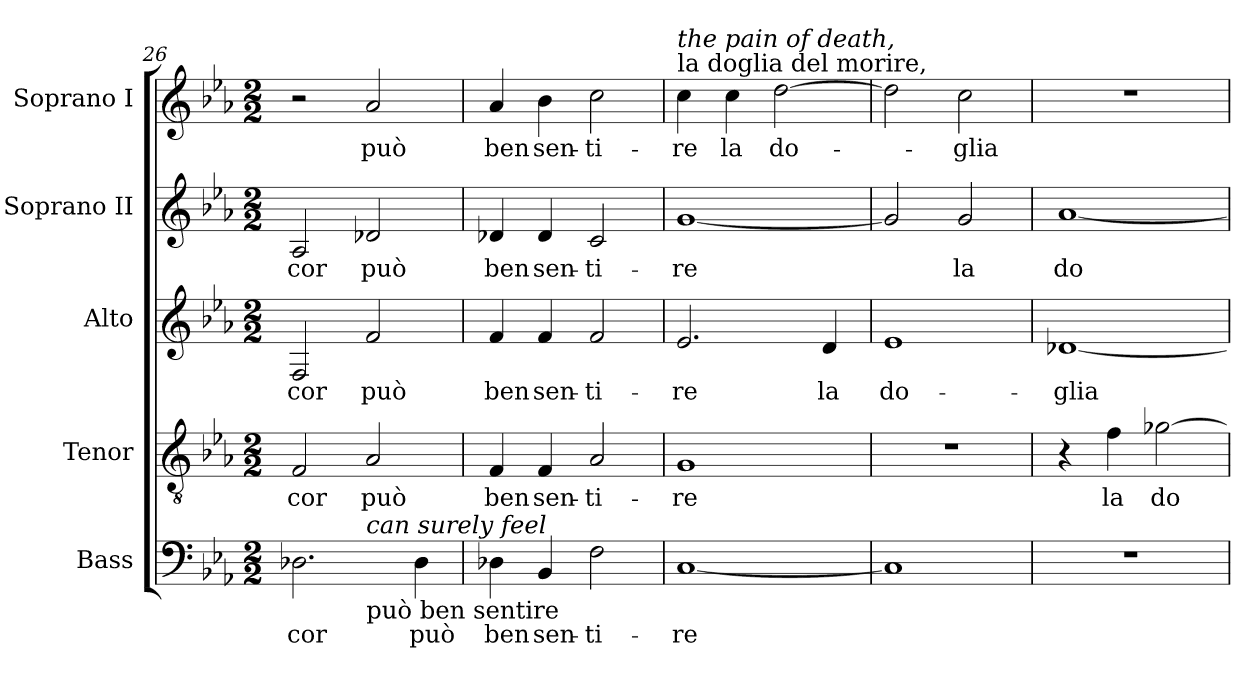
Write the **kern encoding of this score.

**kern	**text	**kern	**text	**kern	**text	**kern	**text	**kern	**text
*part5	*part5	*part4	*part4	*part3	*part3	*part2	*part2	*part1	*part1
*staff5	*staff5	*staff4	*staff4	*staff3	*staff3	*staff2	*staff2	*staff1	*staff1
*I"Bass	*	*I"Tenor	*	*I"Alto	*	*I"Soprano II	*	*I"Soprano I	*
*I'B.	*	*I'T.	*	*I'A.	*	*I'S. II	*	*I'S. I	*
*clefF4	*	*clefGv2	*	*clefG2	*	*clefG2	*	*clefG2	*
*	*	*ITrd7c12	*	*	*	*	*	*	*
*k[b-e-a-]	*	*k[b-e-a-]	*	*k[b-e-a-]	*	*k[b-e-a-]	*	*k[b-e-a-]	*
*E-:	*	*E-:	*	*E-:	*	*E-:	*	*E-:	*
*M2/2	*	*M2/2	*	*M2/2	*	*M2/2	*	*M2/2	*
=26	=26	=26	=26	=26	=26	=26	=26	=26	=26
!	!LO:LY:b:color=#000000	!	!	!	!	!	!	!	!
!	!	!	!LO:LY:b:color=#000000	!	!	!	!	!	!
!	!	!	!	!	!LO:LY:b:color=#000000	!	!	!	!
!	!	!	!	!	!	!	!LO:LY:b:color=#000000	!	!
*^	*	*	*	*	*	*	*	*	*
2.D-Xi\	2ryy	cor	2FFi/	cor	2Fi/	cor	2A-i/	cor	2r	.
!	!	!	!	!LO:LY:b:color=#000000	!	!	!	!	!	!
!	!	!	!	!	!	!LO:LY:b:color=#000000	!	!	!	!
!	!	!	!	!	!	!	!	!LO:LY:b:color=#000000	!	!
!	!LO:TX:b:t=può ben sentire	!	!	!	!	!	!	!	!	!
!	!LO:TX:i:t=can surely feel	!	!	!	!	!	!	!	!	!
!	!	!	!	!	!	!	!	!	!	!LO:LY:b:color=#000000
.	2ryy	.	2AA-i/	può	2fi/	può	2d-Xi/	può	2a-i/	può
!	!	!LO:LY:b:color=#000000	!	!	!	!	!	!	!	!
4D-i\	.	può	.	.	.	.	.	.	.	.
*v	*v	*	*	*	*	*	*	*	*	*
=27	=27	=27	=27	=27	=27	=27	=27	=27	=27
*^	*	*	*	*	*	*	*	*	*
!	!	!LO:LY:b:color=#000000	!	!	!	!	!	!	!	!
*v	*v	*	*	*	*	*	*	*	*	*
*^	*	*	*	*	*	*	*	*	*
!	!	!	!	!LO:LY:b:color=#000000	!	!	!	!	!	!
*v	*v	*	*	*	*	*	*	*	*	*
*^	*	*	*	*	*	*	*	*	*
!	!	!	!	!	!	!LO:LY:b:color=#000000	!	!	!	!
*v	*v	*	*	*	*	*	*	*	*	*
*^	*	*	*	*	*	*	*	*	*
!	!	!	!	!	!	!	!	!LO:LY:b:color=#000000	!	!
*v	*v	*	*	*	*	*	*	*	*	*
*^	*	*	*	*	*	*	*	*	*
!	!	!	!	!	!	!	!	!	!	!LO:LY:b:color=#000000
*v	*v	*	*	*	*	*	*	*	*	*
4D-Xi\	ben	4FFi/	ben	4fi/	ben	4d-Xi/	ben	4a-i/	ben
!	!LO:LY:b:color=#000000	!	!	!	!	!	!	!	!
!	!	!	!LO:LY:b:color=#000000	!	!	!	!	!	!
!	!	!	!	!	!LO:LY:b:color=#000000	!	!	!	!
!	!	!	!	!	!	!	!LO:LY:b:color=#000000	!	!
!	!	!	!	!	!	!	!	!	!LO:LY:b:color=#000000
4BB-i/	sen-	4FFi/	sen-	4fi/	sen-	4d-i/	sen-	4b-i\	sen-
!	!LO:LY:b:color=#000000	!	!	!	!	!	!	!	!
!	!	!	!LO:LY:b:color=#000000	!	!	!	!	!	!
!	!	!	!	!	!LO:LY:b:color=#000000	!	!	!	!
!	!	!	!	!	!	!	!LO:LY:b:color=#000000	!	!
!	!	!	!	!	!	!	!	!	!LO:LY:b:color=#000000
2Fi\	-ti-	2AA-i/	-ti-	2fi/	-ti-	2ci/	-ti-	2cci\	-ti-
!!LO:LB:g=z
=28	=28	=28	=28	=28	=28	=28	=28	=28	=28
!	!LO:LY:b:color=#000000	!	!	!	!	!	!	!	!
!	!	!	!LO:LY:b:color=#000000	!	!	!	!	!	!
!	!	!	!	!	!LO:LY:b:color=#000000	!	!	!	!
!	!	!	!	!	!	!	!LO:LY:b:color=#000000	!	!
!	!	!	!	!	!	!	!	!LO:TX:a:t=la doglia del morire,	!
!	!	!	!	!	!	!	!	!LO:TX:i:t=the pain of death,	!
!	!	!	!	!	!	!	!	!	!LO:LY:b:color=#000000
[<1Ci	-re	1GGi	-re	2.e-i/	-re	[<1gi	-re	4cci\	-re
!	!	!	!	!	!	!	!	!	!LO:LY:b:color=#000000
.	.	.	.	.	.	.	.	4cci\	la
!	!	!	!	!	!	!	!	!	!LO:LY:b:color=#000000
.	.	.	.	.	.	.	.	[>2ddi\	do-
!	!	!	!	!	!LO:LY:b:color=#000000	!	!	!	!
.	.	.	.	4di/	la	.	.	.	.
=29	=29	=29	=29	=29	=29	=29	=29	=29	=29
!	!	!	!	!	!LO:LY:b:color=#000000	!	!	!	!
1Ci]	.	1r	.	1e-i	do-	2gi/]	.	2ddi\]	.
!	!	!	!	!	!	!	!LO:LY:b:color=#000000	!	!
!	!	!	!	!	!	!	!	!	!LO:LY:b:color=#000000
.	.	.	.	.	.	2gi/	la	2cci\	-glia
=30	=30	=30	=30	=30	=30	=30	=30	=30	=30
!	!	!	!	!	!LO:LY:b:color=#000000	!	!	!	!
!	!	!	!	!	!	!	!LO:LY:b:color=#000000	!	!
1r	.	4r	.	[<1d-Xi	-glia	[<1a-i	do-	1r	.
!	!	!	!LO:LY:b:color=#000000	!	!	!	!	!	!
.	.	4Fi\	la	.	.	.	.	.	.
!	!	!	!LO:LY:b:color=#000000	!	!	!	!	!	!
.	.	[>2G-Xi\	do-	.	.	.	.	.	.
=	=	=	=	=	=	=	=	=	=
*-	*-	*-	*-	*-	*-	*-	*-	*-	*-
